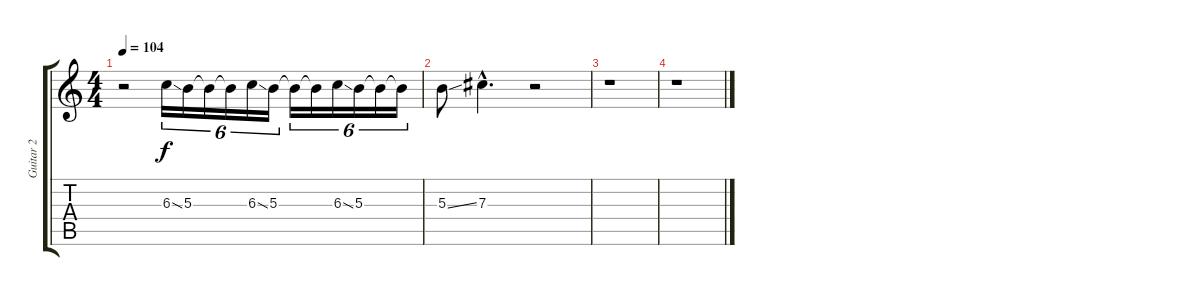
\track ("Guitar 2" "Guitar 2") {instrument acousticguitarsteel}
\staff {score tabs}
\tuning (Eb4 Bb3 Gb3 Db3 Ab2 Eb2) {hide}
\ts (4 4)
\tempo 104
\clef g2
\ks c
r.2{dy f} 6.3{ss}.16{tu (6 4)} 5.3.16{tu (6 4)} 5.3{t}.16{tu (6 4)} 5.3{t}.16{tu (6 4)} 6.3{ss}.16{tu (6 4)} 5.3.16{tu (6 4)} 5.3{t}.16{tu (6 4)} 5.3{t}.16{tu (6 4)} 6.3{ss}.16{tu (6 4)} 5.3.16{tu (6 4)} 5.3{t}.16{tu (6 4)} 5.3{t}.16{tu (6 4)} |
5.3{ss}.8 7.3{hac}.4{d} r.2 |
r.1 |
r.1
